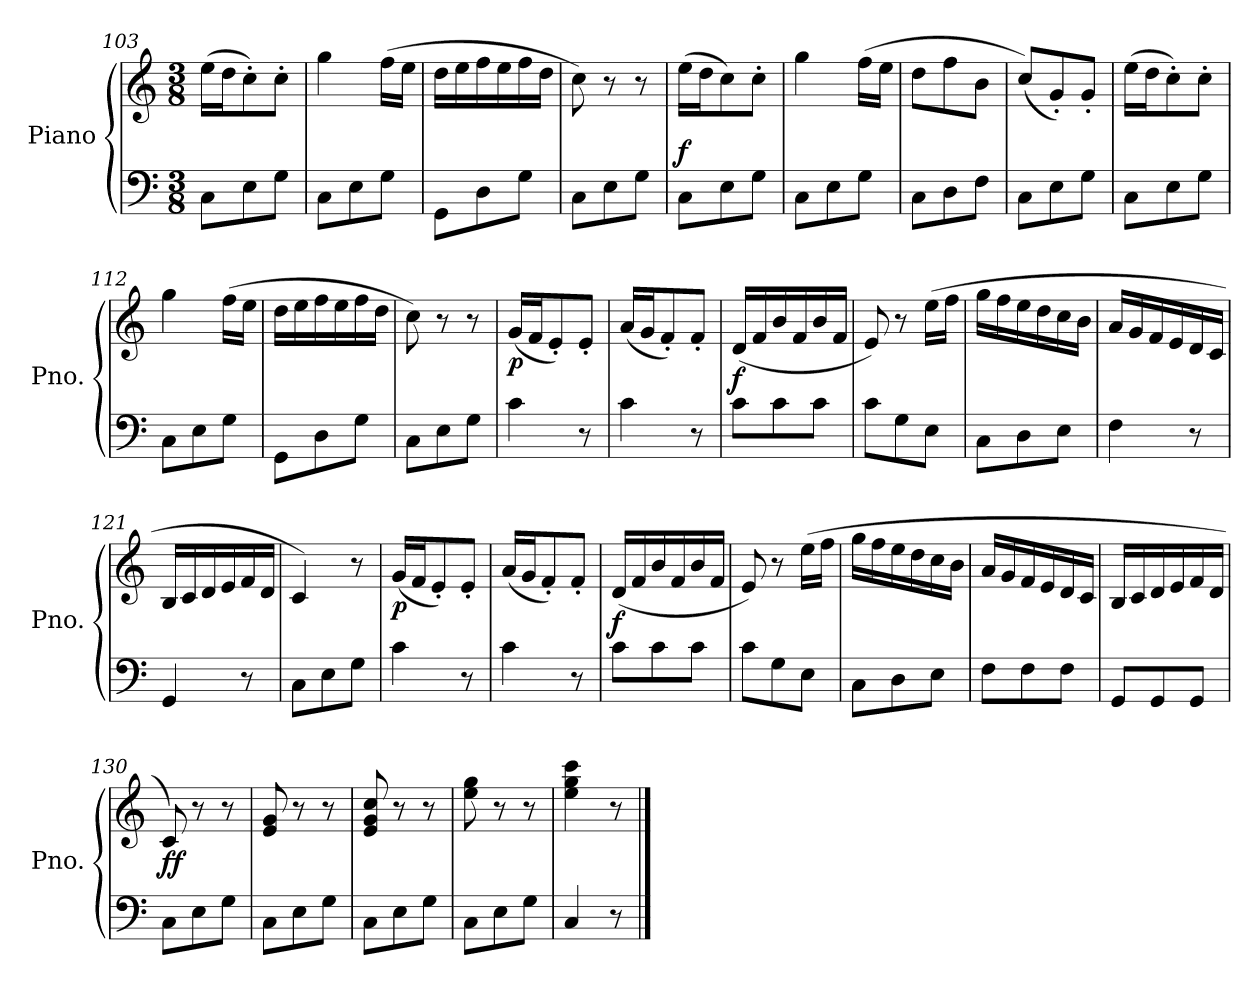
**kern	**kern	**dynam
*part1	*part1	*part1
*staff2	*staff1	*staff1/2
*I"Piano	*	*
*I'Pno.	*	*
*clefF4	*clefG2	*
*k[]	*k[]	*
*M3/8	*M3/8	*
=103	=103	=103
8C\L	(16ee\LL	.
.	16dd\J	.
8E\	8cc'\)	.
8G\J	8cc'\J	.
!!LO:LB:g=z
=104	=104	=104
8C\L	4gg\	.
8E\	.	.
8G\J	(16ff\LL	.
.	16ee\JJ	.
=105	=105	=105
8GG\L	16dd\LL	.
.	16ee\	.
8D\	16ff\	.
.	16ee\	.
8G\J	16ff\	.
.	16dd\JJ	.
=106	=106	=106
8C\L	8cc\)	.
8E\	8r	.
8G\J	8r	.
=107	=107	=107
!	!	!LO:DY:a=2
8C\L	(16ee\LL	f
.	16dd\J	.
8E\	8cc\)	.
8G\J	8cc'\J	.
=108	=108	=108
8C\L	4gg\	.
8E\	.	.
8G\J	(16ff\LL	.
.	16ee\JJ	.
=109	=109	=109
8C\L	8dd\L	.
8D\	8ff\	.
8F\J	8b\J	.
=110	=110	=110
8C\L	(8cc/L)	.
8E\	8g'/)	.
8G\J	8g'/J	.
=111	=111	=111
8C\L	(16ee\LL	.
.	16dd\J	.
8E\	8cc'\)	.
8G\J	8cc'\J	.
=112	=112	=112
8C\L	4gg\	.
8E\	.	.
8G\J	(16ff\LL	.
.	16ee\JJ	.
=113	=113	=113
8GG\L	16dd\LL	.
.	16ee\	.
8D\	16ff\	.
.	16ee\	.
8G\J	16ff\	.
.	16dd\JJ	.
=114	=114	=114
8C\L	8cc\)	.
8E\	8r	.
8G\J	8r	.
!!LO:LB:g=z
=115	=115	=115
!	!	!LO:DY:b
4c\	(16g/LL	p
.	16f/J	.
.	8e'/)	.
8r	8e'/J	.
=116	=116	=116
4c\	(16a/LL	.
.	16g/J	.
.	8f'/)	.
8r	8f'/J	.
=117	=117	=117
!	!	!LO:DY:b
8c\L	(16d/LL	f
.	16f/	.
8c\	16b/	.
.	16f/	.
8c\J	16b/	.
.	16f/JJ	.
=118	=118	=118
8c\L	8e/)	.
8G\	8r	.
8E\J	(16ee\LL	.
.	16ff\JJ	.
=119	=119	=119
8C\L	16gg\LL	.
.	16ff\	.
8D\	16ee\	.
.	16dd\	.
8E\J	16cc\	.
.	16b\JJ	.
=120	=120	=120
4F\	16a/LL	.
.	16g/	.
.	16f/	.
.	16e/	.
8r	16d/	.
.	16c/JJ	.
=121	=121	=121
4GG/	16B/LL	.
.	16c/	.
.	16d/	.
.	16e/	.
8r	16f/	.
.	16d/JJ	.
=122	=122	=122
8C\L	4c/)	.
8E\	.	.
8G\J	8r	.
=123	=123	=123
!	!	!LO:DY:b
4c\	(16g/LL	p
.	16f/J	.
.	8e'/)	.
8r	8e'/J	.
=124	=124	=124
4c\	(16a/LL	.
.	16g/J	.
.	8f'/)	.
8r	8f'/J	.
!!LO:LB:g=z
=125	=125	=125
!	!	!LO:DY:b
8c\L	(16d/LL	f
.	16f/	.
8c\	16b/	.
.	16f/	.
8c\J	16b/	.
.	16f/JJ	.
=126	=126	=126
8c\L	8e/)	.
8G\	8r	.
8E\J	(16ee\LL	.
.	16ff\JJ	.
=127	=127	=127
8C\L	16gg\LL	.
.	16ff\	.
8D\	16ee\	.
.	16dd\	.
8E\J	16cc\	.
.	16b\JJ	.
=128	=128	=128
8F\L	16a/LL	.
.	16g/	.
8F\	16f/	.
.	16e/	.
8F\J	16d/	.
.	16c/JJ	.
=129	=129	=129
8GG/L	16B/LL	.
.	16c/	.
8GG/	16d/	.
.	16e/	.
8GG/J	16f/	.
.	16d/JJ	.
=130	=130	=130
!	!	!LO:DY:b
8C\L	8c/)	ff
8E\	8r	.
8G\J	8r	.
=131	=131	=131
8C\L	8e/ 8g/	.
8E\	8r	.
8G\J	8r	.
=132	=132	=132
8C\L	8e/ 8g/ 8cc/	.
8E\	8r	.
8G\J	8r	.
=133	=133	=133
8C\L	8ee\ 8gg\	.
8E\	8r	.
8G\J	8r	.
=134	=134	=134
4C/	4ee\ 4gg\ 4ccc\	.
8r	8r	.
==	==	==
*-	*-	*-
